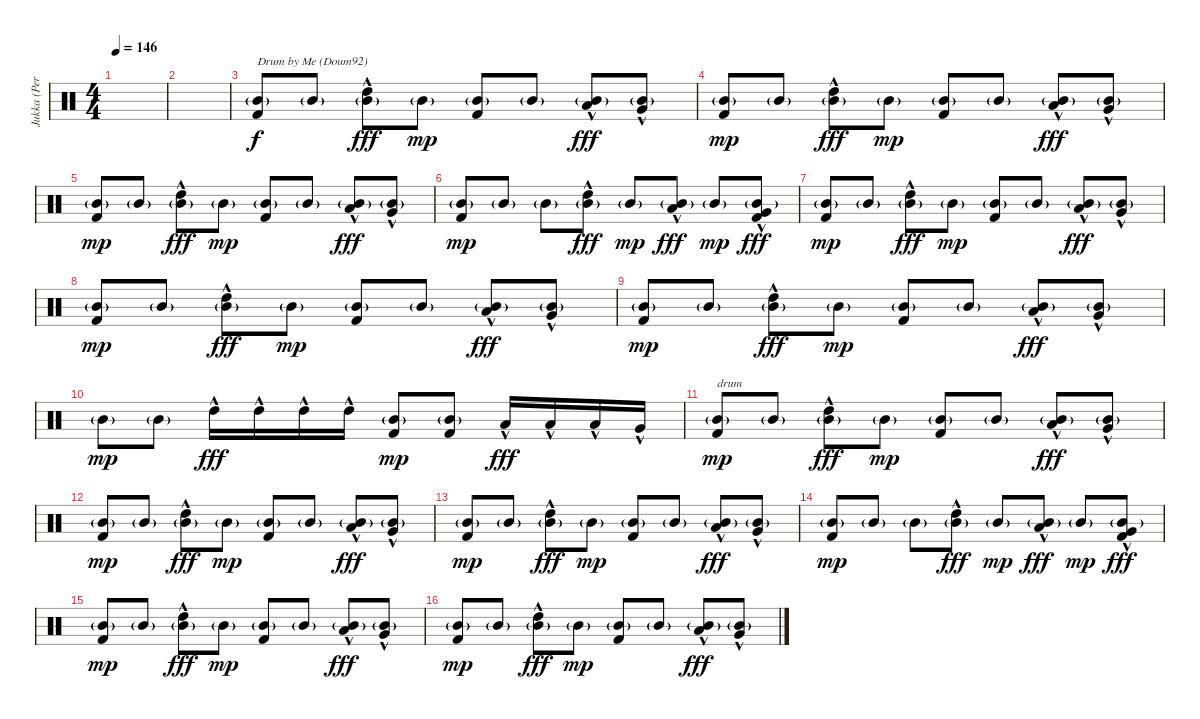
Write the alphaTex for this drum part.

\track ("Jukka (Percussion)" "Jukka (Per") {instrument percussion}
\staff {score}
\articulation defaults
\ts (4 4)
\tempo 146
\clef neutral
\ks c
|
|
("Mid Tom (hit)"{g} "Kick (hit) 2").8{txt "Drum by Me (Doum92)"} "Mid Tom (hit)"{g}.8 ("Mid Tom (hit)"{g} "High Tom (hit)"{hac}).8{dy fff} "Mid Tom (hit)"{g}.8{dy mp} ("Mid Tom (hit)"{g} "Kick (hit) 2").8 "Mid Tom (hit)"{g}.8 ("Mid Tom (hit)"{g} "Low Tom (hit)"{hac}).8{dy fff} ("Mid Tom (hit)"{g} "Very Low Tom (hit)"{hac}).8 |
("Mid Tom (hit)"{g} "Kick (hit) 2").8{dy mp} "Mid Tom (hit)"{g}.8 ("Mid Tom (hit)"{g} "High Tom (hit)"{hac}).8{dy fff} "Mid Tom (hit)"{g}.8{dy mp} ("Mid Tom (hit)"{g} "Kick (hit) 2").8 "Mid Tom (hit)"{g}.8 ("Mid Tom (hit)"{g} "Low Tom (hit)"{hac}).8{dy fff} ("Mid Tom (hit)"{g} "Very Low Tom (hit)"{hac}).8 |
("Mid Tom (hit)"{g} "Kick (hit) 2").8{dy mp} "Mid Tom (hit)"{g}.8 ("Mid Tom (hit)"{g} "High Tom (hit)"{hac}).8{dy fff} "Mid Tom (hit)"{g}.8{dy mp} ("Mid Tom (hit)"{g} "Kick (hit) 2").8 "Mid Tom (hit)"{g}.8 ("Mid Tom (hit)"{g} "Low Tom (hit)"{hac}).8{dy fff} ("Mid Tom (hit)"{g} "Very Low Tom (hit)"{hac}).8 |
("Mid Tom (hit)"{g} "Kick (hit) 2").8{dy mp} "Mid Tom (hit)"{g}.8 "Mid Tom (hit)"{g}.8 ("Mid Tom (hit)"{g} "High Tom (hit)"{hac}).8{dy fff} "Mid Tom (hit)"{g}.8{dy mp} ("Mid Tom (hit)"{g} "Low Tom (hit)"{hac}).8{dy fff} "Mid Tom (hit)"{g}.8{dy mp} ("Mid Tom (hit)"{g} "Very Low Tom (hit)"{hac} "Kick (hit) 2").8{dy fff} |
("Mid Tom (hit)"{g} "Kick (hit) 2").8{dy mp} "Mid Tom (hit)"{g}.8 ("Mid Tom (hit)"{g} "High Tom (hit)"{hac}).8{dy fff} "Mid Tom (hit)"{g}.8{dy mp} ("Mid Tom (hit)"{g} "Kick (hit) 2").8 "Mid Tom (hit)"{g}.8 ("Mid Tom (hit)"{g} "Low Tom (hit)"{hac}).8{dy fff} ("Mid Tom (hit)"{g} "Very Low Tom (hit)"{hac}).8 |
("Mid Tom (hit)"{g} "Kick (hit) 2").8{dy mp} "Mid Tom (hit)"{g}.8 ("Mid Tom (hit)"{g} "High Tom (hit)"{hac}).8{dy fff} "Mid Tom (hit)"{g}.8{dy mp} ("Mid Tom (hit)"{g} "Kick (hit) 2").8 "Mid Tom (hit)"{g}.8 ("Mid Tom (hit)"{g} "Low Tom (hit)"{hac}).8{dy fff} ("Mid Tom (hit)"{g} "Very Low Tom (hit)"{hac}).8 |
("Mid Tom (hit)"{g} "Kick (hit) 2").8{dy mp} "Mid Tom (hit)"{g}.8 ("Mid Tom (hit)"{g} "High Tom (hit)"{hac}).8{dy fff} "Mid Tom (hit)"{g}.8{dy mp} ("Mid Tom (hit)"{g} "Kick (hit) 2").8 "Mid Tom (hit)"{g}.8 ("Mid Tom (hit)"{g} "Low Tom (hit)"{hac}).8{dy fff} ("Mid Tom (hit)"{g} "Very Low Tom (hit)"{hac}).8 |
"Mid Tom (hit)"{g}.8{dy mp} "Mid Tom (hit)"{g}.8 "High Tom (hit)"{hac}.16{dy fff} "High Tom (hit)"{hac}.16 "High Tom (hit)"{hac}.16 "High Tom (hit)"{hac}.16 ("Mid Tom (hit)"{g} "Kick (hit) 2").8{dy mp} ("Mid Tom (hit)"{g} "Kick (hit) 2").8 "Low Tom (hit)"{hac}.16{dy fff} "Low Tom (hit)"{hac}.16 "Low Tom (hit)"{hac}.16 "Very Low Tom (hit)"{hac}.16 |
("Mid Tom (hit)"{g} "Kick (hit) 2").8{txt "drum" dy mp} "Mid Tom (hit)"{g}.8 ("Mid Tom (hit)"{g} "High Tom (hit)"{hac}).8{dy fff} "Mid Tom (hit)"{g}.8{dy mp} ("Mid Tom (hit)"{g} "Kick (hit) 2").8 "Mid Tom (hit)"{g}.8 ("Mid Tom (hit)"{g} "Low Tom (hit)"{hac}).8{dy fff} ("Mid Tom (hit)"{g} "Very Low Tom (hit)"{hac}).8 |
("Mid Tom (hit)"{g} "Kick (hit) 2").8{dy mp} "Mid Tom (hit)"{g}.8 ("Mid Tom (hit)"{g} "High Tom (hit)"{hac}).8{dy fff} "Mid Tom (hit)"{g}.8{dy mp} ("Mid Tom (hit)"{g} "Kick (hit) 2").8 "Mid Tom (hit)"{g}.8 ("Mid Tom (hit)"{g} "Low Tom (hit)"{hac}).8{dy fff} ("Mid Tom (hit)"{g} "Very Low Tom (hit)"{hac}).8 |
("Mid Tom (hit)"{g} "Kick (hit) 2").8{dy mp} "Mid Tom (hit)"{g}.8 ("Mid Tom (hit)"{g} "High Tom (hit)"{hac}).8{dy fff} "Mid Tom (hit)"{g}.8{dy mp} ("Mid Tom (hit)"{g} "Kick (hit) 2").8 "Mid Tom (hit)"{g}.8 ("Mid Tom (hit)"{g} "Low Tom (hit)"{hac}).8{dy fff} ("Mid Tom (hit)"{g} "Very Low Tom (hit)"{hac}).8 |
("Mid Tom (hit)"{g} "Kick (hit) 2").8{dy mp} "Mid Tom (hit)"{g}.8 "Mid Tom (hit)"{g}.8 ("Mid Tom (hit)"{g} "High Tom (hit)"{hac}).8{dy fff} "Mid Tom (hit)"{g}.8{dy mp} ("Mid Tom (hit)"{g} "Low Tom (hit)"{hac}).8{dy fff} "Mid Tom (hit)"{g}.8{dy mp} ("Mid Tom (hit)"{g} "Very Low Tom (hit)"{hac} "Kick (hit) 2").8{dy fff} |
("Mid Tom (hit)"{g} "Kick (hit) 2").8{dy mp} "Mid Tom (hit)"{g}.8 ("Mid Tom (hit)"{g} "High Tom (hit)"{hac}).8{dy fff} "Mid Tom (hit)"{g}.8{dy mp} ("Mid Tom (hit)"{g} "Kick (hit) 2").8 "Mid Tom (hit)"{g}.8 ("Mid Tom (hit)"{g} "Low Tom (hit)"{hac}).8{dy fff} ("Mid Tom (hit)"{g} "Very Low Tom (hit)"{hac}).8 |
("Mid Tom (hit)"{g} "Kick (hit) 2").8{dy mp} "Mid Tom (hit)"{g}.8 ("Mid Tom (hit)"{g} "High Tom (hit)"{hac}).8{dy fff} "Mid Tom (hit)"{g}.8{dy mp} ("Mid Tom (hit)"{g} "Kick (hit) 2").8 "Mid Tom (hit)"{g}.8 ("Mid Tom (hit)"{g} "Low Tom (hit)"{hac}).8{dy fff} ("Mid Tom (hit)"{g} "Very Low Tom (hit)"{hac}).8
